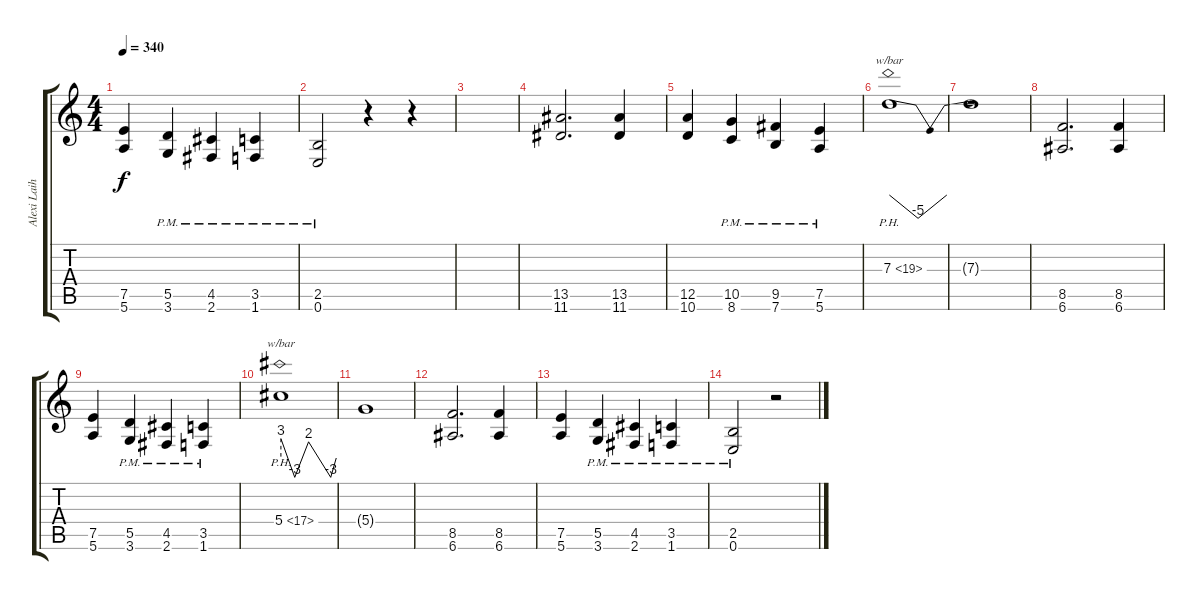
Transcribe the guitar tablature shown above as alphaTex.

\track ("Alexi Laiho Lead" "Alexi Laih") {instrument overdrivenguitar}
\staff {score tabs}
\tuning (E4 B3 G3 D3 A2 E2) {hide}
\ts (4 4)
\tempo 340
\clef g2
\ks c
(7.5 5.6).4{dy f} (5.5{pm} 3.6{pm}).4 (4.5{pm} 2.6{pm}).4 (3.5{pm} 1.6{pm}).4 |
(2.5{pm} 0.6{pm}).2 r.4 r.4 |
|
(13.5 11.6).2{d} (13.5 11.6).4 |
(12.5 10.6).4 (10.5{pm} 8.6{pm}).4 (9.5{pm} 7.6{pm}).4 (7.5{pm} 5.6{pm}).4 |
7.3{ph 12}.1{tbe (dip default 0 0 51 -20 60 0)} |
7.3{t}.1 |
(8.5 6.6).2{d} (8.5 6.6).4 |
(7.5 5.6).4 (5.5{pm} 3.6{pm}).4 (4.5{pm} 2.6{pm}).4 (3.5{pm} 1.6{pm}).4 |
5.4{ph 12}.1{tbe (custom default 0 12 15 -12 30 8 54 -12 60 0)} |
5.4{t}.1 |
(8.5 6.6).2{d} (8.5 6.6).4 |
(7.5 5.6).4 (5.5{pm} 3.6{pm}).4 (4.5{pm} 2.6{pm}).4 (3.5{pm} 1.6{pm}).4 |
(2.5{pm} 0.6).2 r.2
